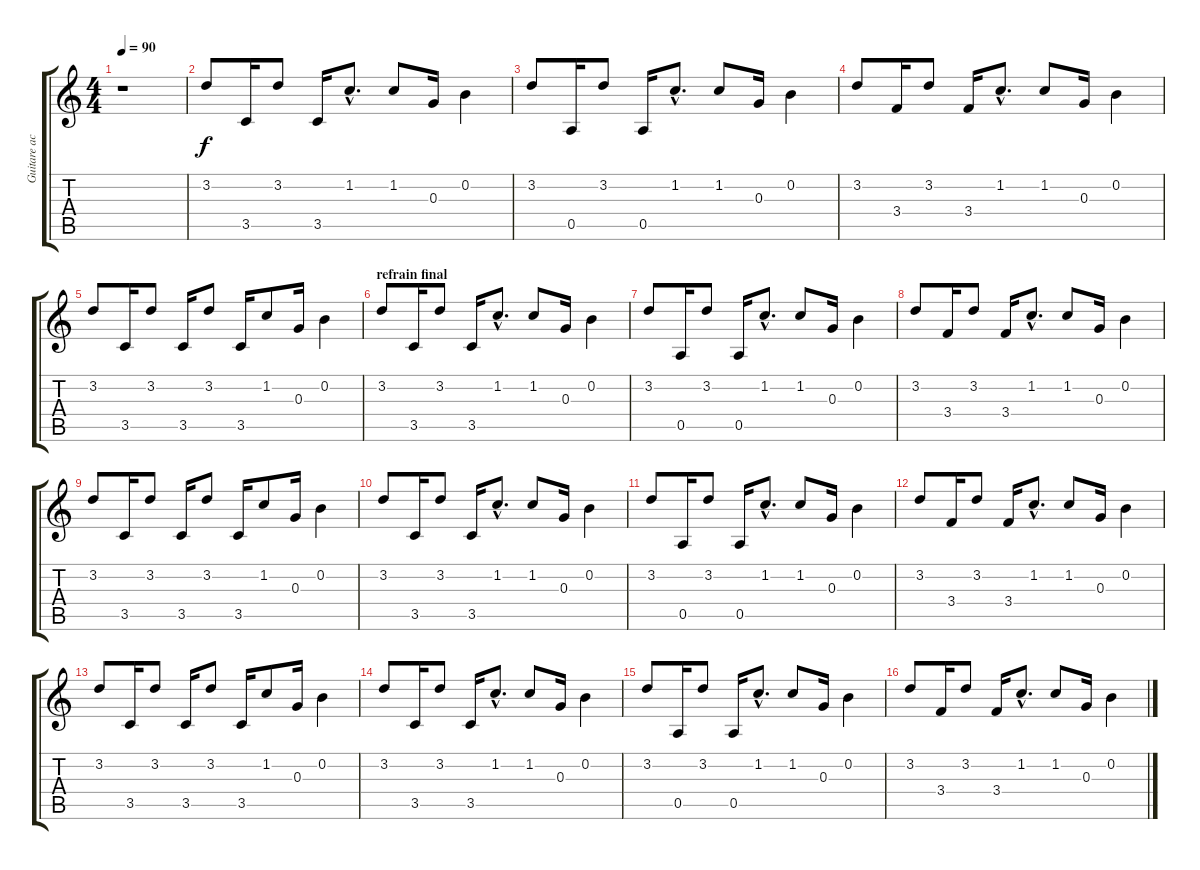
\track ("Guitare acoustique" "Guitare ac") {instrument acousticguitarsteel}
\staff {score tabs}
\tuning (E4 B3 G3 D3 A2 E2) {hide}
\ts (4 4)
\tempo 90
\clef g2
\ks c
r.1{dy f} |
3.2.8 3.5.16 3.2.8 3.5.16 1.2{hac}.8{d} 1.2.8 0.3.16 0.2.4 |
3.2.8 0.5.16 3.2.8 0.5.16 1.2{hac}.8{d} 1.2.8 0.3.16 0.2.4 |
3.2.8 3.4.16 3.2.8 3.4.16 1.2{hac}.8{d} 1.2.8 0.3.16 0.2.4 |
3.2.8 3.5.16 3.2.8 3.5.16 3.2.8 3.5.16 1.2.8 0.3.16 0.2.4 |
\section ("" "refrain final")
3.2.8 3.5.16 3.2.8 3.5.16 1.2{hac}.8{d} 1.2.8 0.3.16 0.2.4 |
3.2.8 0.5.16 3.2.8 0.5.16 1.2{hac}.8{d} 1.2.8 0.3.16 0.2.4 |
3.2.8 3.4.16 3.2.8 3.4.16 1.2{hac}.8{d} 1.2.8 0.3.16 0.2.4 |
3.2.8 3.5.16 3.2.8 3.5.16 3.2.8 3.5.16 1.2.8 0.3.16 0.2.4 |
3.2.8 3.5.16 3.2.8 3.5.16 1.2{hac}.8{d} 1.2.8 0.3.16 0.2.4 |
3.2.8 0.5.16 3.2.8 0.5.16 1.2{hac}.8{d} 1.2.8 0.3.16 0.2.4 |
3.2.8 3.4.16 3.2.8 3.4.16 1.2{hac}.8{d} 1.2.8 0.3.16 0.2.4 |
3.2.8 3.5.16 3.2.8 3.5.16 3.2.8 3.5.16 1.2.8 0.3.16 0.2.4 |
3.2.8 3.5.16 3.2.8 3.5.16 1.2{hac}.8{d} 1.2.8 0.3.16 0.2.4 |
3.2.8 0.5.16 3.2.8 0.5.16 1.2{hac}.8{d} 1.2.8 0.3.16 0.2.4 |
3.2.8 3.4.16 3.2.8 3.4.16 1.2{hac}.8{d} 1.2.8 0.3.16 0.2.4
